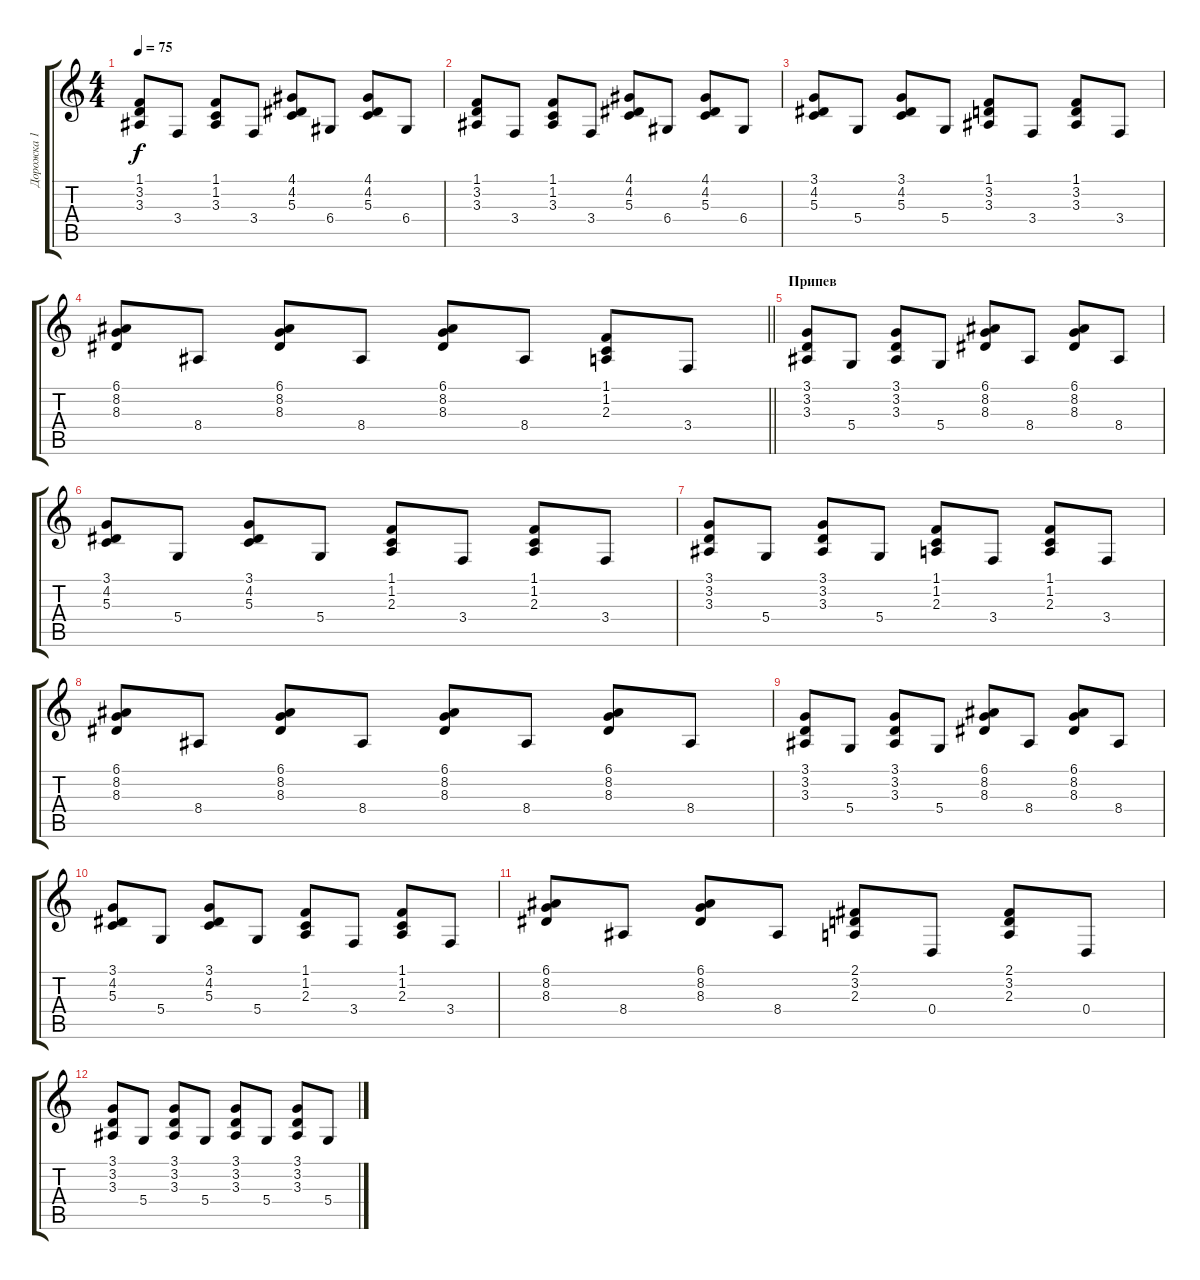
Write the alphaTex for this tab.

\track ("Дорожка 1" "Дорожка 1") {instrument brightacousticpiano}
\staff {score tabs}
\tuning (E4 B3 G3 D3 A2 E2) {hide}
\ts (4 4)
\tempo 75
\clef g2
\ks c
(1.1 3.2 3.3).8{dy f} 3.4.8 (1.1 1.2 3.3).8 3.4.8 (4.1 4.2 5.3).8 6.4.8 (4.1 4.2 5.3).8 6.4.8 |
(1.1 3.2 3.3).8 3.4.8 (1.1 1.2 3.3).8 3.4.8 (4.1 4.2 5.3).8 6.4.8 (4.1 4.2 5.3).8 6.4.8 |
(3.1 4.2 5.3).8 5.4.8 (3.1 4.2 5.3).8 5.4.8 (1.1 3.2 3.3).8 3.4.8 (1.1 3.2 3.3).8 3.4.8 |
\barLineRight lightlight
(6.1 8.2 8.3).8 8.4.8 (6.1 8.2 8.3).8 8.4.8 (6.1 8.2 8.3).8 8.4.8 (1.1 1.2 2.3).8 3.4.8 |
\section ("" "Припев")
(3.1 3.2 3.3).8 5.4.8 (3.1 3.2 3.3).8 5.4.8 (6.1 8.2 8.3).8 8.4.8 (6.1 8.2 8.3).8 8.4.8 |
(3.1 4.2 5.3).8 5.4.8 (3.1 4.2 5.3).8 5.4.8 (1.1 1.2 2.3).8 3.4.8 (1.1 1.2 2.3).8 3.4.8 |
(3.1 3.2 3.3).8 5.4.8 (3.1 3.2 3.3).8 5.4.8 (1.1 1.2 2.3).8 3.4.8 (1.1 1.2 2.3).8 3.4.8 |
(6.1 8.2 8.3).8 8.4.8 (6.1 8.2 8.3).8 8.4.8 (6.1 8.2 8.3).8 8.4.8 (6.1 8.2 8.3).8 8.4.8 |
(3.1 3.2 3.3).8 5.4.8 (3.1 3.2 3.3).8 5.4.8 (6.1 8.2 8.3).8 8.4.8 (6.1 8.2 8.3).8 8.4.8 |
(3.1 4.2 5.3).8 5.4.8 (3.1 4.2 5.3).8 5.4.8 (1.1 1.2 2.3).8 3.4.8 (1.1 1.2 2.3).8 3.4.8 |
(6.1 8.2 8.3).8 8.4.8 (6.1 8.2 8.3).8 8.4.8 (2.1 3.2 2.3).8 0.4.8 (2.1 3.2 2.3).8 0.4.8 |
(3.1 3.2 3.3).8 5.4.8 (3.1 3.2 3.3).8 5.4.8 (3.1 3.2 3.3).8 5.4.8 (3.1 3.2 3.3).8 5.4.8
